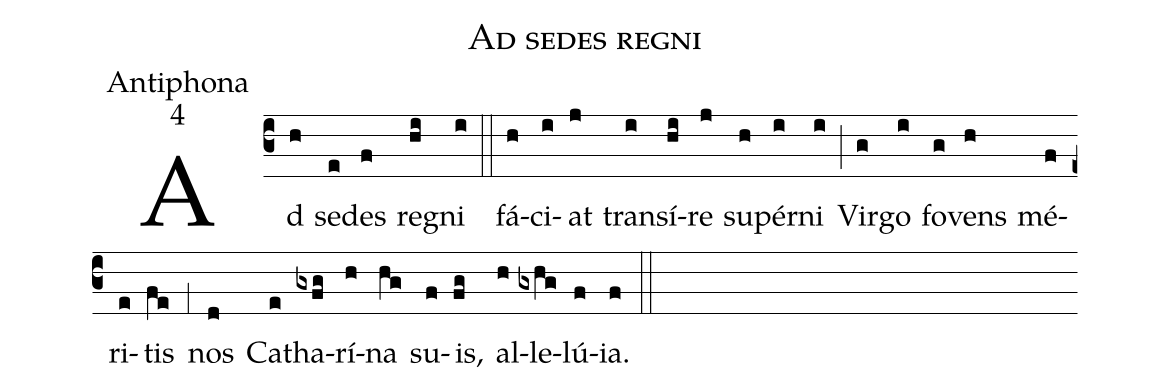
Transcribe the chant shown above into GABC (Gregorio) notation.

name:Ad sedes regni;
office-part:Antiphona;
mode:4;
%%
(c3) Ad(h) se(e)des(f) re(hi)gni(i) (::)
fá(h)ci(i)at(j) tran(i)sí(hi)re(j) su(h)pér(i)ni(i) (;) Vir(g)go(i) fo(g)vens(h) mé(f)ri(e)tis(fe) (,1) nos(d) Ca(e)tha(gxfg)rí(h)na(hg) su(f)is,(fg) al(h)le(gxhg)lú(f)ia.(f) (::)
